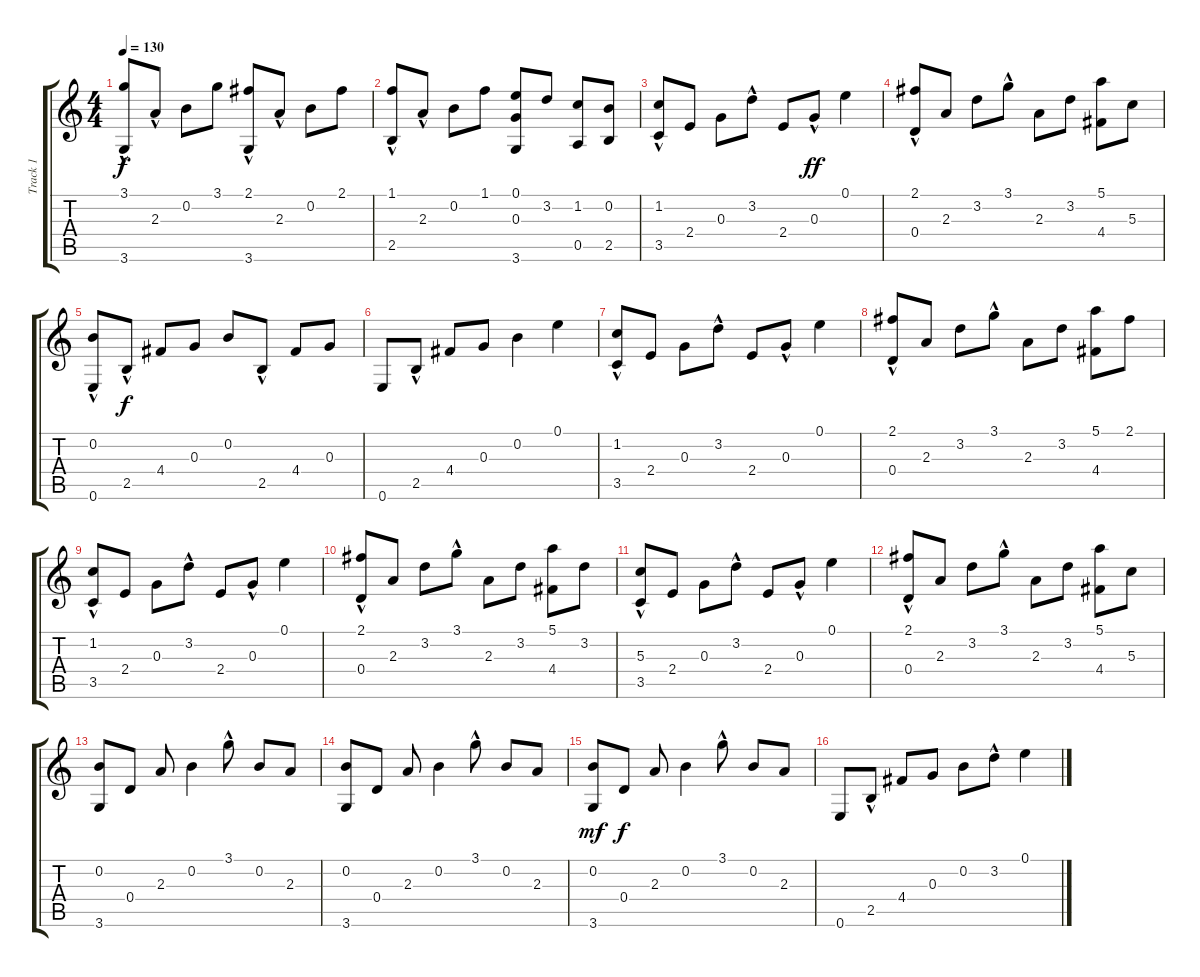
\track ("Track 1" "Track 1") {instrument acousticguitarnylon}
\staff {score tabs}
\tuning (E4 B3 G3 D3 A2 E2) {hide}
\ts (4 4)
\tempo 130
\clef g2
\ks c
(3.1{hac} 3.6).8{dy f} 2.3{hac}.8 0.2.8 3.1.8 (2.1{hac} 3.6).8 2.3{hac}.8 0.2.8 2.1.8 |
(1.1{hac} 2.5).8 2.3{hac}.8 0.2.8 1.1.8 (0.1 0.3 3.6).8 3.2.8 (1.2 0.5).8 (0.2 2.5).8 |
(1.2{hac} 3.5).8 2.4.8 0.3.8 3.2{hac}.8 2.4.8 0.3{hac}.8{dy ff} 0.1.4 |
(2.1{hac} 0.4).8 2.3.8 3.2.8 3.1{hac}.8 2.3.8 3.2.8 (5.1 4.4).8 5.3.8 |
(0.2{hac} 0.6).8 2.5{hac}.8{dy f} 4.4.8 0.3.8 0.2.8 2.5{hac}.8 4.4.8 0.3.8 |
0.6.8 2.5{hac}.8 4.4.8 0.3.8 0.2.4 0.1.4 |
(1.2{hac} 3.5).8 2.4.8 0.3.8 3.2{hac}.8 2.4.8 0.3{hac}.8 0.1.4 |
(2.1{hac} 0.4).8 2.3.8 3.2.8 3.1{hac}.8 2.3.8 3.2.8 (5.1 4.4).8 2.1.8 |
(1.2{hac} 3.5).8 2.4.8 0.3.8 3.2{hac}.8 2.4.8 0.3{hac}.8 0.1.4 |
(2.1{hac} 0.4).8 2.3.8 3.2.8 3.1{hac}.8 2.3.8 3.2.8 (5.1 4.4).8 3.2.8 |
(5.3{hac} 3.5).8 2.4.8 0.3.8 3.2{hac}.8 2.4.8 0.3{hac}.8 0.1.4 |
(2.1{hac} 0.4).8 2.3.8 3.2.8 3.1{hac}.8 2.3.8 3.2.8 (5.1 4.4).8 5.3.8 |
(0.2 3.6).8 0.4.8 2.3.8 0.2.4 3.1{hac}.8 0.2.8 2.3.8 |
(0.2 3.6).8 0.4.8 2.3.8 0.2.4 3.1{hac}.8 0.2.8 2.3.8 |
(0.2 3.6).8{dy mf} 0.4.8{dy f} 2.3.8 0.2.4 3.1{hac}.8 0.2.8 2.3.8 |
0.6.8 2.5{hac}.8 4.4.8 0.3.8 0.2.8 3.2{hac}.8 0.1.4
